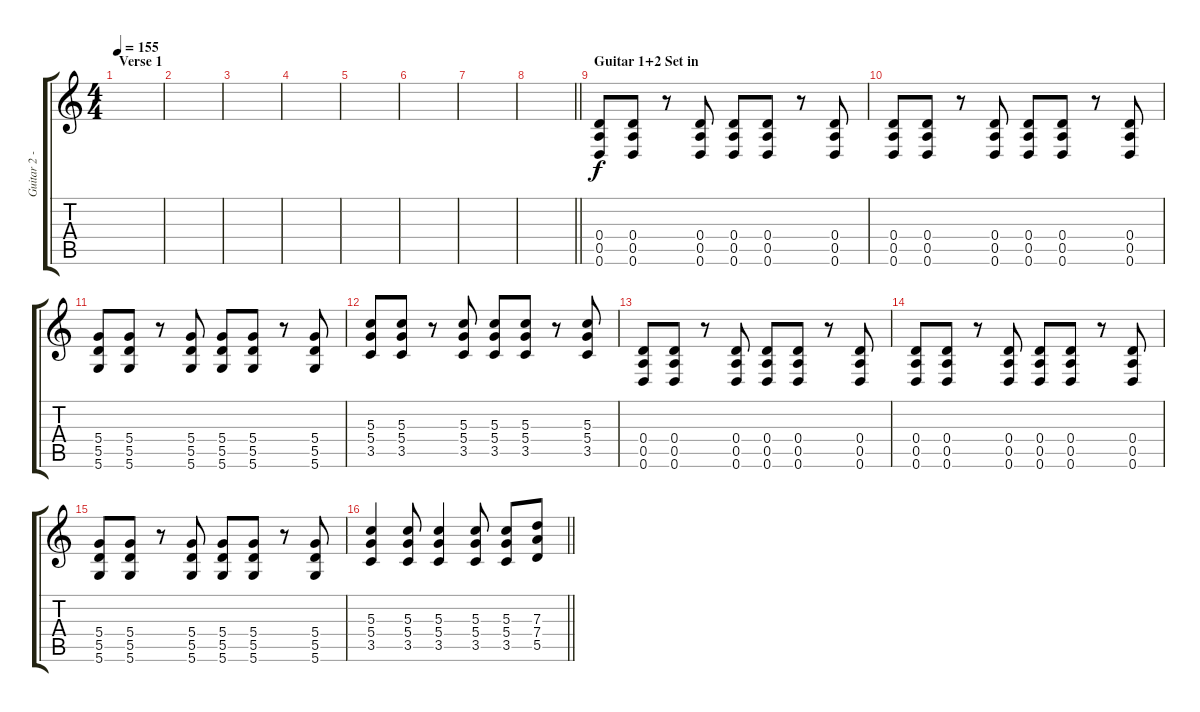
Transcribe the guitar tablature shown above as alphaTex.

\track ("Guitar 2 - Ryan Peak" "Guitar 2 -") {instrument distortionguitar}
\staff {score tabs}
\tuning (E4 B3 G3 D3 A2 D2) {hide}
\ts (4 4)
\section ("" "Verse 1")
\tempo 155
\clef g2
\ks c
|
|
|
|
|
|
|
\barLineRight lightlight
|
\section ("" "Guitar 1+2 Set in")
(0.4 0.5 0.6).8 (0.4 0.5 0.6).8 r.8 (0.4 0.5 0.6).8 (0.4 0.5 0.6).8 (0.4 0.5 0.6).8 r.8 (0.4 0.5 0.6).8 |
(0.4 0.5 0.6).8 (0.4 0.5 0.6).8 r.8 (0.4 0.5 0.6).8 (0.4 0.5 0.6).8 (0.4 0.5 0.6).8 r.8 (0.4 0.5 0.6).8 |
(5.4 5.5 5.6).8 (5.4 5.5 5.6).8 r.8 (5.4 5.5 5.6).8 (5.4 5.5 5.6).8 (5.4 5.5 5.6).8 r.8 (5.4 5.5 5.6).8 |
(5.3 5.4 3.5).8 (5.3 5.4 3.5).8 r.8 (5.3 5.4 3.5).8 (5.3 5.4 3.5).8 (5.3 5.4 3.5).8 r.8 (5.3 5.4 3.5).8 |
(0.4 0.5 0.6).8 (0.4 0.5 0.6).8 r.8 (0.4 0.5 0.6).8 (0.4 0.5 0.6).8 (0.4 0.5 0.6).8 r.8 (0.4 0.5 0.6).8 |
(0.4 0.5 0.6).8 (0.4 0.5 0.6).8 r.8 (0.4 0.5 0.6).8 (0.4 0.5 0.6).8 (0.4 0.5 0.6).8 r.8 (0.4 0.5 0.6).8 |
(5.4 5.5 5.6).8 (5.4 5.5 5.6).8 r.8 (5.4 5.5 5.6).8 (5.4 5.5 5.6).8 (5.4 5.5 5.6).8 r.8 (5.4 5.5 5.6).8 |
\barLineRight lightlight
(5.3 5.4 3.5).4 (5.3 5.4 3.5).8 (5.3 5.4 3.5).4 (5.3 5.4 3.5).8 (5.3 5.4 3.5).8 (7.3 7.4 5.5).8
